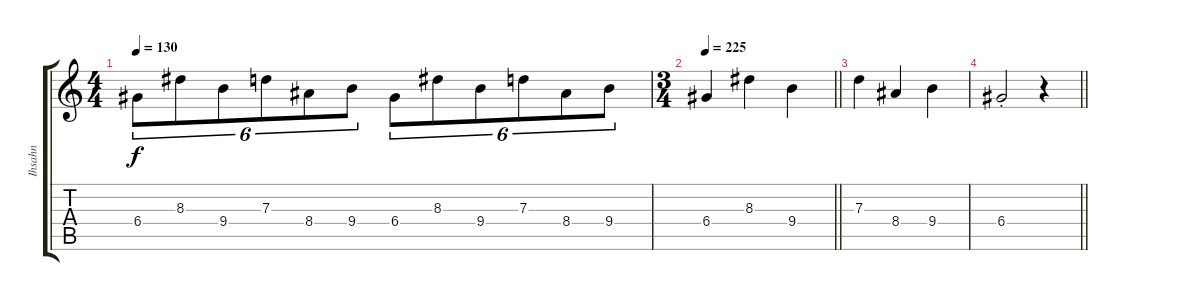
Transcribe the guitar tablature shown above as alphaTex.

\track ("Ihsahn" "Ihsahn") {instrument distortionguitar}
\staff {score tabs}
\tuning (E4 B3 G3 D3 A2 E2) {hide}
\ts (4 4)
\tempo 130
\clef g2
\ks c
6.4.8{tu (6 4) dy f} 8.3.8{tu (6 4)} 9.4.8{tu (6 4)} 7.3.8{tu (6 4)} 8.4.8{tu (6 4)} 9.4.8{tu (6 4)} 6.4.8{tu (6 4)} 8.3.8{tu (6 4)} 9.4.8{tu (6 4)} 7.3.8{tu (6 4)} 8.4.8{tu (6 4)} 9.4.8{tu (6 4)} |
\ts (3 4)
\tempo 200
\tempo 225
\barLineRight lightlight
6.4.4 8.3.4 9.4.4 |
7.3.4 8.4.4 9.4.4 |
\barLineRight lightlight
6.4{st}.2 r.4
